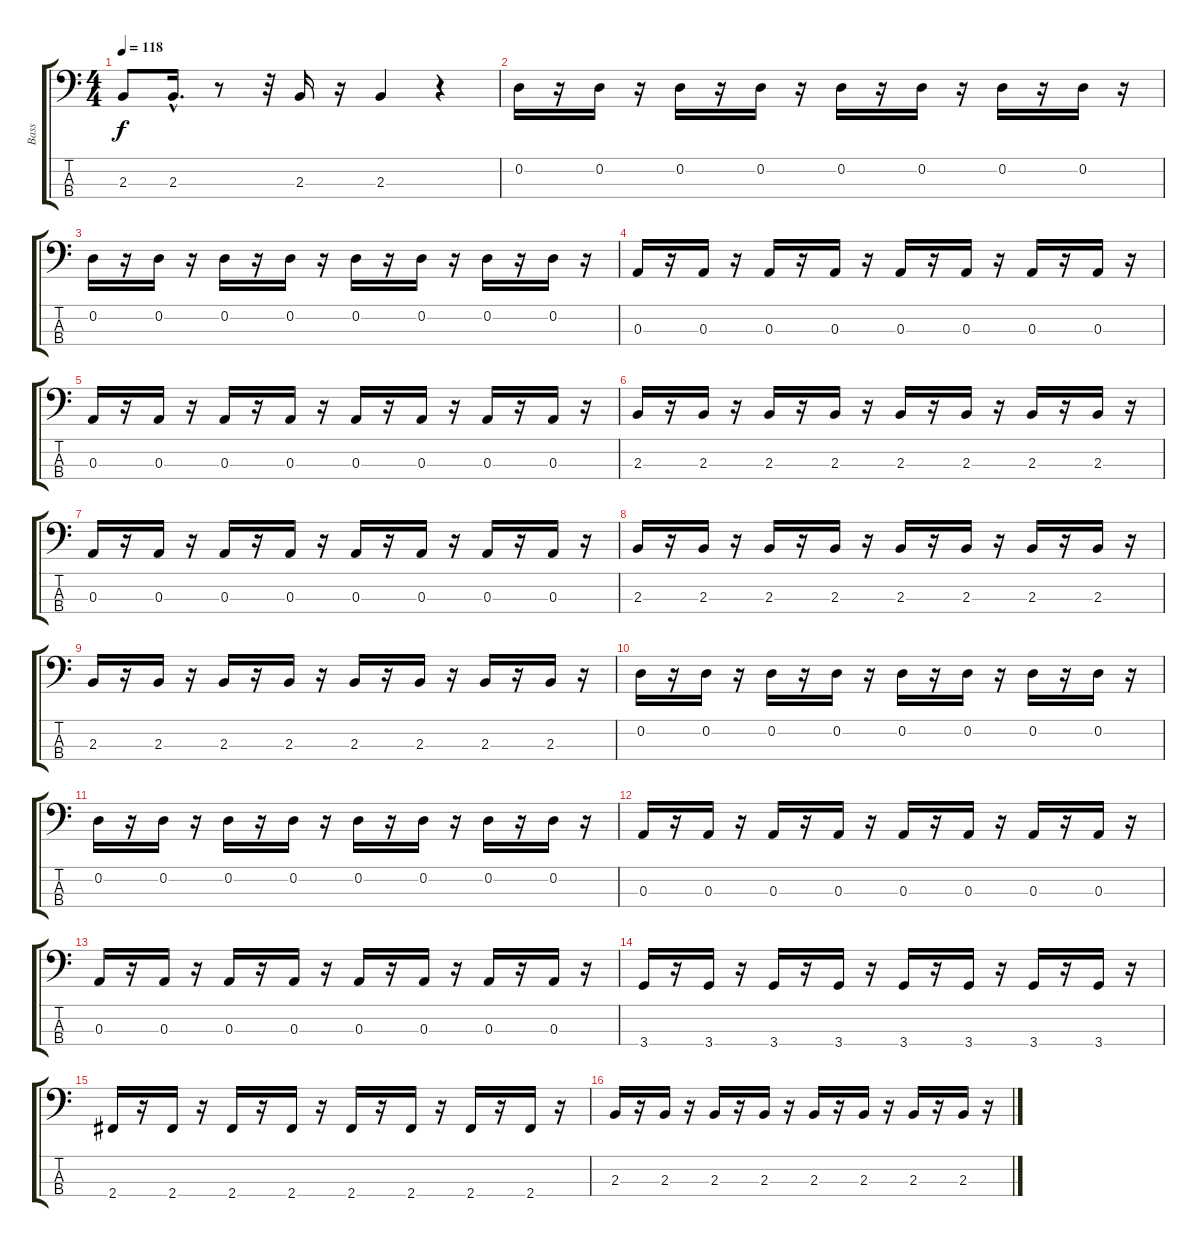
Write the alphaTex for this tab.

\track ("Bass" "Bass") {instrument electricbassfinger}
\staff {score tabs}
\tuning (G2 D2 A1 E1) {hide}
\ts (4 4)
\tempo 118
\clef f4
\ks c
2.3.8{dy f} 2.3{hac}.16{d} r.8 r.32 2.3.16 r.16 2.3.4 r.4 |
0.2.16 r.16 0.2.16 r.16 0.2.16 r.16 0.2.16 r.16 0.2.16 r.16 0.2.16 r.16 0.2.16 r.16 0.2.16 r.16 |
0.2.16 r.16 0.2.16 r.16 0.2.16 r.16 0.2.16 r.16 0.2.16 r.16 0.2.16 r.16 0.2.16 r.16 0.2.16 r.16 |
0.3.16 r.16 0.3.16 r.16 0.3.16 r.16 0.3.16 r.16 0.3.16 r.16 0.3.16 r.16 0.3.16 r.16 0.3.16 r.16 |
0.3.16 r.16 0.3.16 r.16 0.3.16 r.16 0.3.16 r.16 0.3.16 r.16 0.3.16 r.16 0.3.16 r.16 0.3.16 r.16 |
2.3.16 r.16 2.3.16 r.16 2.3.16 r.16 2.3.16 r.16 2.3.16 r.16 2.3.16 r.16 2.3.16 r.16 2.3.16 r.16 |
0.3.16 r.16 0.3.16 r.16 0.3.16 r.16 0.3.16 r.16 0.3.16 r.16 0.3.16 r.16 0.3.16 r.16 0.3.16 r.16 |
2.3.16 r.16 2.3.16 r.16 2.3.16 r.16 2.3.16 r.16 2.3.16 r.16 2.3.16 r.16 2.3.16 r.16 2.3.16 r.16 |
2.3.16 r.16 2.3.16 r.16 2.3.16 r.16 2.3.16 r.16 2.3.16 r.16 2.3.16 r.16 2.3.16 r.16 2.3.16 r.16 |
0.2.16 r.16 0.2.16 r.16 0.2.16 r.16 0.2.16 r.16 0.2.16 r.16 0.2.16 r.16 0.2.16 r.16 0.2.16 r.16 |
0.2.16 r.16 0.2.16 r.16 0.2.16 r.16 0.2.16 r.16 0.2.16 r.16 0.2.16 r.16 0.2.16 r.16 0.2.16 r.16 |
0.3.16 r.16 0.3.16 r.16 0.3.16 r.16 0.3.16 r.16 0.3.16 r.16 0.3.16 r.16 0.3.16 r.16 0.3.16 r.16 |
0.3.16 r.16 0.3.16 r.16 0.3.16 r.16 0.3.16 r.16 0.3.16 r.16 0.3.16 r.16 0.3.16 r.16 0.3.16 r.16 |
3.4.16 r.16 3.4.16 r.16 3.4.16 r.16 3.4.16 r.16 3.4.16 r.16 3.4.16 r.16 3.4.16 r.16 3.4.16 r.16 |
2.4.16 r.16 2.4.16 r.16 2.4.16 r.16 2.4.16 r.16 2.4.16 r.16 2.4.16 r.16 2.4.16 r.16 2.4.16 r.16 |
2.3.16 r.16 2.3.16 r.16 2.3.16 r.16 2.3.16 r.16 2.3.16 r.16 2.3.16 r.16 2.3.16 r.16 2.3.16 r.16
